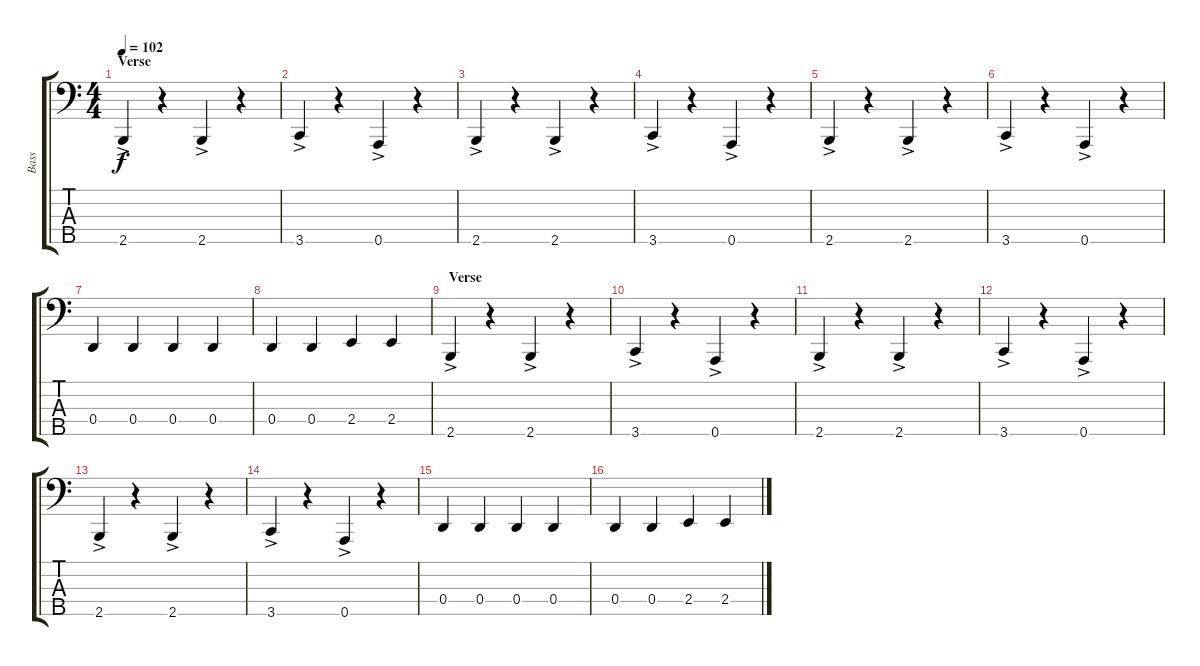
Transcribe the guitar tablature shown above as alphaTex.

\track ("Bass" "Bass") {instrument electricbassfinger}
\staff {score tabs}
\tuning (F2 C2 G1 D1 A0) {hide}
\ts (4 4)
\section ("" "Verse")
\tempo 102
\clef f4
\ks c
2.5{ac}.4{dy f} r.4 2.5{ac}.4 r.4 |
3.5{ac}.4 r.4 0.5{ac}.4 r.4 |
2.5{ac}.4 r.4 2.5{ac}.4 r.4 |
3.5{ac}.4 r.4 0.5{ac}.4 r.4 |
2.5{ac}.4 r.4 2.5{ac}.4 r.4 |
3.5{ac}.4 r.4 0.5{ac}.4 r.4 |
0.4.4 0.4.4 0.4.4 0.4.4 |
0.4.4 0.4.4 2.4.4 2.4.4 |
\section ("" " Verse")
2.5{ac}.4 r.4 2.5{ac}.4 r.4 |
3.5{ac}.4 r.4 0.5{ac}.4 r.4 |
2.5{ac}.4 r.4 2.5{ac}.4 r.4 |
3.5{ac}.4 r.4 0.5{ac}.4 r.4 |
2.5{ac}.4 r.4 2.5{ac}.4 r.4 |
3.5{ac}.4 r.4 0.5{ac}.4 r.4 |
0.4.4 0.4.4 0.4.4 0.4.4 |
0.4.4 0.4.4 2.4.4 2.4.4
